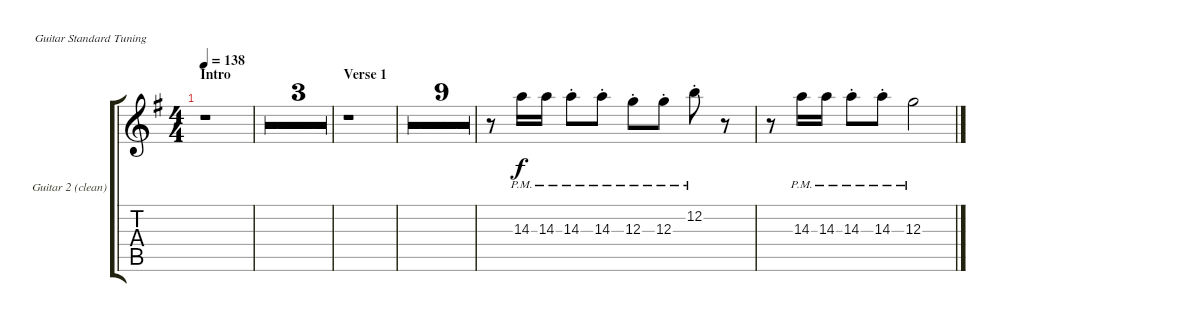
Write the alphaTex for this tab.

\defaultSystemsLayout 4
\bracketExtendMode groupsimilarinstruments
\useSystemSignSeparator
\multiBarRest
\multiTrackTrackNamePolicy allsystems
\firstSystemTrackNameMode fullname
\firstSystemTrackNameOrientation horizontal
\otherSystemsTrackNameOrientation horizontal
\defaultBarNumberDisplay FirstOfSystem
\track ("Guitar 2 (clean)" "Gtr. 2") {multiBarRest instrument overdrivenguitar}
\staff {score tabs}
\tuning (E4 B3 G3 D3 A2 E2)
\ts (4 4)
\section ("" "Intro")
\tempo 138
\clef g2
\ks g
r.1{dy f instrument overdrivenguitar} |
|
r.1 |
\barLineRight lightlight
r.1 |
\section ("" "Verse 1")
r.1 |
r.1 |
r.1 |
r.1 |
r.1 |
r.1 |
r.1 |
r.1 |
\barLineRight lightlight
r.1 |
r.1 |
r.8 14.3{pm}.16 14.3{pm}.16 14.3{pm st}.8 14.3{pm st}.8 12.3{pm st}.8 12.3{pm st}.8 12.2{pm st}.8 r.8 |
r.8 14.3{pm}.16 14.3{pm}.16 14.3{pm st}.8 14.3{pm st}.8 12.3{pm}.2
